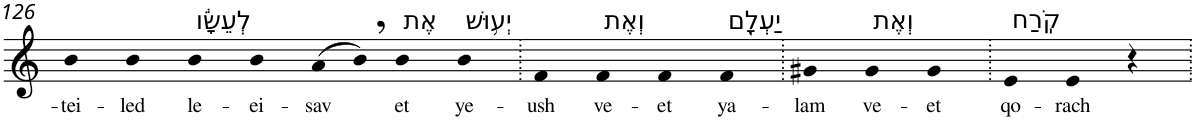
**kern	**text
*part1	*part1
*staff1	*staff1
*I"Piano	*
*I'Pno	*
!!LO:PB:g=z
*clefG2	*
*k[]	*
=126	=126
!	!LO:LY:b
4b	-tei-
!	!LO:LY:b
4b	-led
!LO:TX:a:t=לְעֵשָׂ֔ו	!
!	!LO:LY:b
4b	le-
!	!LO:LY:b
4b	-ei-
!	!LO:LY:b
(>8a	-sav
8b,)	.
!LO:TX:a:t=אֶת	!
!	!LO:LY:b
4b	et
!LO:TX:a:t=יְע֥וּשׁ	!
!	!LO:LY:b
4b	ye-
=127.	=127.
!	!LO:LY:b
4f	-ush
!LO:TX:a:t=וְאֶת	!
!	!LO:LY:b
4f	ve-
!	!LO:LY:b
4f	-et
!LO:TX:a:t=יַעְלָ֖ם	!
!	!LO:LY:b
4f	ya-
=128.	=128.
!	!LO:LY:b
4g#X	-lam
!LO:TX:a:t=וְאֶת	!
!	!LO:LY:b
4g#	ve-
!	!LO:LY:b
4g#	-et
=129.	=129.
!LO:TX:a:t=קֹֽרַח	!
!	!LO:LY:b
4e	qo-
!	!LO:LY:b
4e	-rach
4r	.
=.	=.
*-	*-
